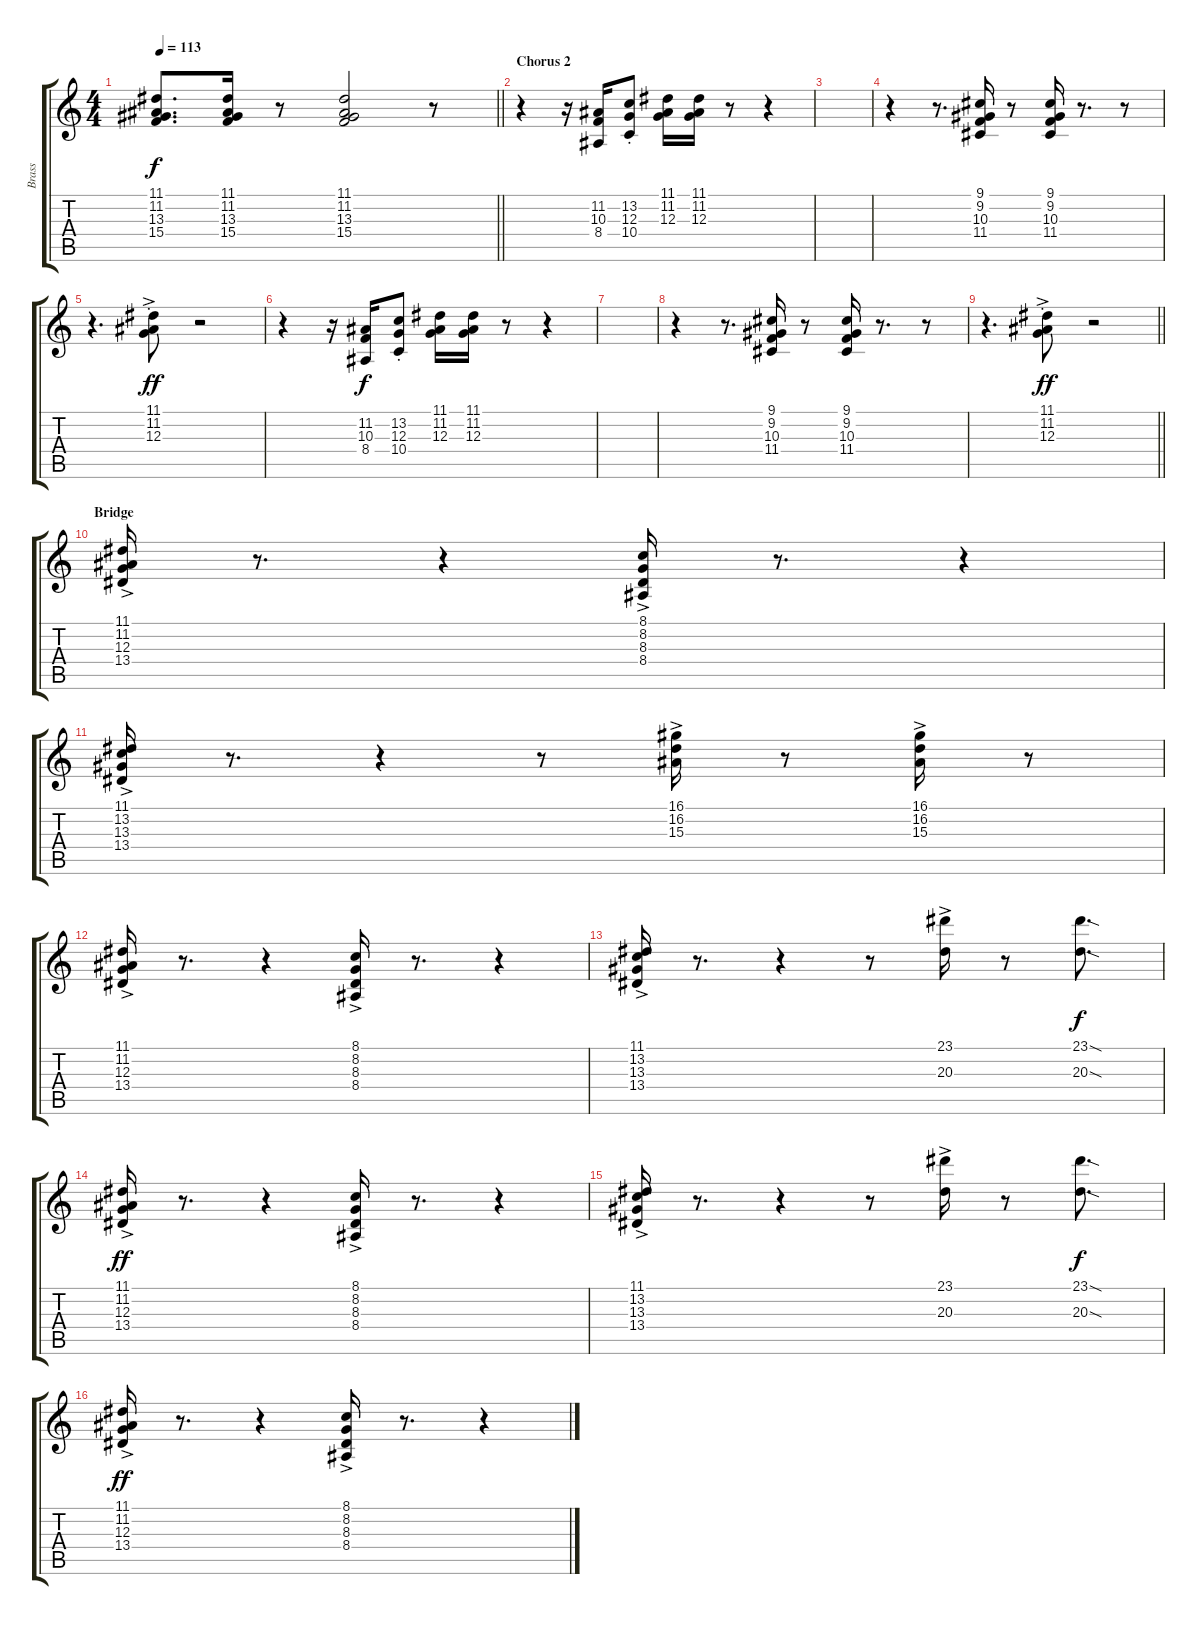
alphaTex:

\track ("Brass" "Brass") {instrument brasssection}
\staff {score tabs}
\tuning (E4 B3 G3 D3 A2 E2) {hide}
\ts (4 4)
\tempo 113
\clef g2
\barLineRight lightlight
\ks c
(11.1 11.2 13.3 15.4).8{d dy f} (11.1 11.2 13.3 15.4).16 r.8 (11.1 11.2 13.3 15.4).2 r.8 |
\section ("" "Chorus 2")
r.4 r.16 (11.2 10.3 8.4).16 (13.2{st} 12.3{st} 10.4{st}).8 (11.1 11.2 12.3).16 (11.1 11.2 12.3).16 r.8 r.4 |
|
r.4 r.8{d} (9.1 9.2 10.3 11.4).16 r.8 (9.1 9.2 10.3 11.4).16 r.8{d} r.8 |
r.4{d} (11.1{ac st} 11.2{st} 12.3{st}).8{dy ff} r.2 |
r.4 r.16 (11.2 10.3 8.4).16{dy f} (13.2{st} 12.3{st} 10.4{st}).8 (11.1 11.2 12.3).16 (11.1 11.2 12.3).16 r.8 r.4 |
|
r.4 r.8{d} (9.1 9.2 10.3 11.4).16 r.8 (9.1 9.2 10.3 11.4).16 r.8{d} r.8 |
\barLineRight lightlight
r.4{d} (11.1{ac st} 11.2{st} 12.3{st}).8{dy ff} r.2 |
\section ("" "Bridge")
(11.1{ac} 11.2 12.3 13.4).16 r.8{d} r.4 (8.1{ac} 8.2 8.3 8.4).16 r.8{d} r.4 |
(11.1 13.2 13.3{ac} 13.4).16 r.8{d} r.4 r.8 (16.1{ac} 16.2 15.3).16 r.8 (16.1{ac} 16.2 15.3).16 r.8 |
(11.1{ac} 11.2 12.3 13.4).16 r.8{d} r.4 (8.1{ac} 8.2 8.3 8.4).16 r.8{d} r.4 |
(11.1 13.2 13.3{ac} 13.4).16 r.8{d} r.4 r.8 (23.1{ac} 20.3{ac}).16 r.8 (23.1{sod} 20.3{sod}).8{d dy f} |
(11.1{ac} 11.2 12.3 13.4).16{dy ff} r.8{d} r.4 (8.1{ac} 8.2 8.3 8.4).16 r.8{d} r.4 |
(11.1 13.2 13.3{ac} 13.4).16 r.8{d} r.4 r.8 (23.1{ac} 20.3{ac}).16 r.8 (23.1{sod} 20.3{sod}).8{d dy f} |
(11.1{ac} 11.2 12.3 13.4).16{dy ff} r.8{d} r.4 (8.1{ac} 8.2 8.3 8.4).16 r.8{d} r.4
